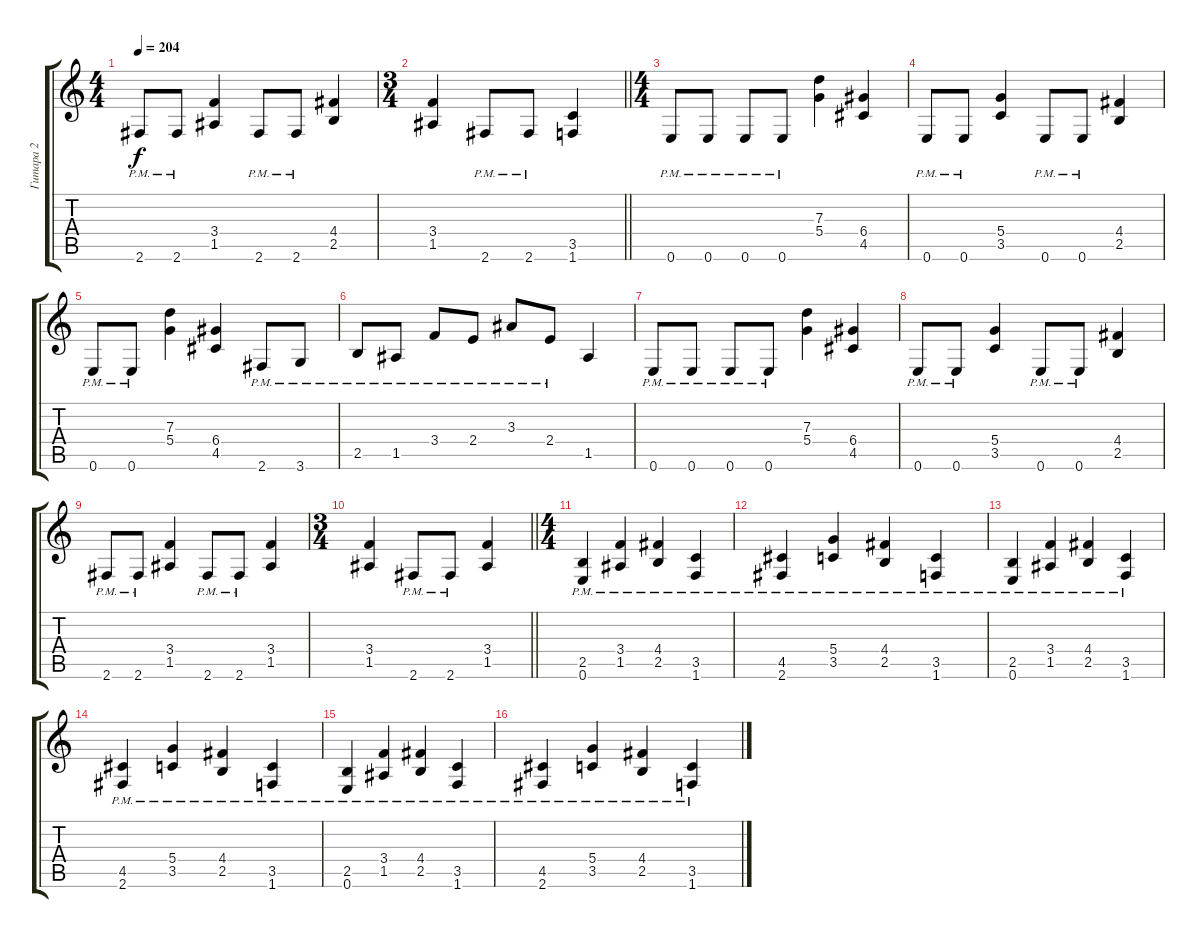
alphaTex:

\track ("Гитара 2" "Гитара 2") {instrument distortionguitar}
\staff {score tabs}
\tuning (E4 B3 G3 D3 A2 E2) {hide}
\ts (4 4)
\tempo 204
\clef g2
\ks c
2.6{pm}.8{dy f} 2.6{pm}.8 (3.4 1.5).4 2.6{pm}.8 2.6{pm}.8 (4.4 2.5).4 |
\ts (3 4)
\barLineRight lightlight
(3.4 1.5).4 2.6{pm}.8 2.6{pm}.8 (3.5 1.6).4 |
\ts (4 4)
0.6{pm}.8 0.6{pm}.8 0.6{pm}.8 0.6{pm}.8 (7.3 5.4).4 (6.4 4.5).4 |
0.6{pm}.8 0.6{pm}.8 (5.4 3.5).4 0.6{pm}.8 0.6{pm}.8 (4.4 2.5).4 |
0.6{pm}.8 0.6{pm}.8 (7.3 5.4).4 (6.4 4.5).4 2.6{pm}.8 3.6{pm}.8 |
2.5{pm}.8 1.5{pm}.8 3.4{pm}.8 2.4{pm}.8 3.3{pm}.8 2.4{pm}.8 1.5.4 |
0.6{pm}.8 0.6{pm}.8 0.6{pm}.8 0.6{pm}.8 (7.3 5.4).4 (6.4 4.5).4 |
0.6{pm}.8 0.6{pm}.8 (5.4 3.5).4 0.6{pm}.8 0.6{pm}.8 (4.4 2.5).4 |
2.6{pm}.8 2.6{pm}.8 (3.4 1.5).4 2.6{pm}.8 2.6{pm}.8 (3.4 1.5).4 |
\ts (3 4)
\barLineRight lightlight
(3.4 1.5).4 2.6{pm}.8 2.6{pm}.8 (3.4 1.5).4 |
\ts (4 4)
(2.5{pm} 0.6{pm}).4 (3.4{pm} 1.5{pm}).4 (4.4{pm} 2.5{pm}).4 (3.5{pm} 1.6{pm}).4 |
(4.5{pm} 2.6{pm}).4 (5.4{pm} 3.5{pm}).4 (4.4{pm} 2.5{pm}).4 (3.5{pm} 1.6{pm}).4 |
(2.5{pm} 0.6{pm}).4 (3.4{pm} 1.5{pm}).4 (4.4{pm} 2.5{pm}).4 (3.5{pm} 1.6{pm}).4 |
(4.5{pm} 2.6{pm}).4 (5.4{pm} 3.5{pm}).4 (4.4{pm} 2.5{pm}).4 (3.5{pm} 1.6{pm}).4 |
(2.5{pm} 0.6{pm}).4 (3.4{pm} 1.5{pm}).4 (4.4{pm} 2.5{pm}).4 (3.5{pm} 1.6{pm}).4 |
(4.5{pm} 2.6{pm}).4 (5.4{pm} 3.5{pm}).4 (4.4{pm} 2.5{pm}).4 (3.5{pm} 1.6{pm}).4
